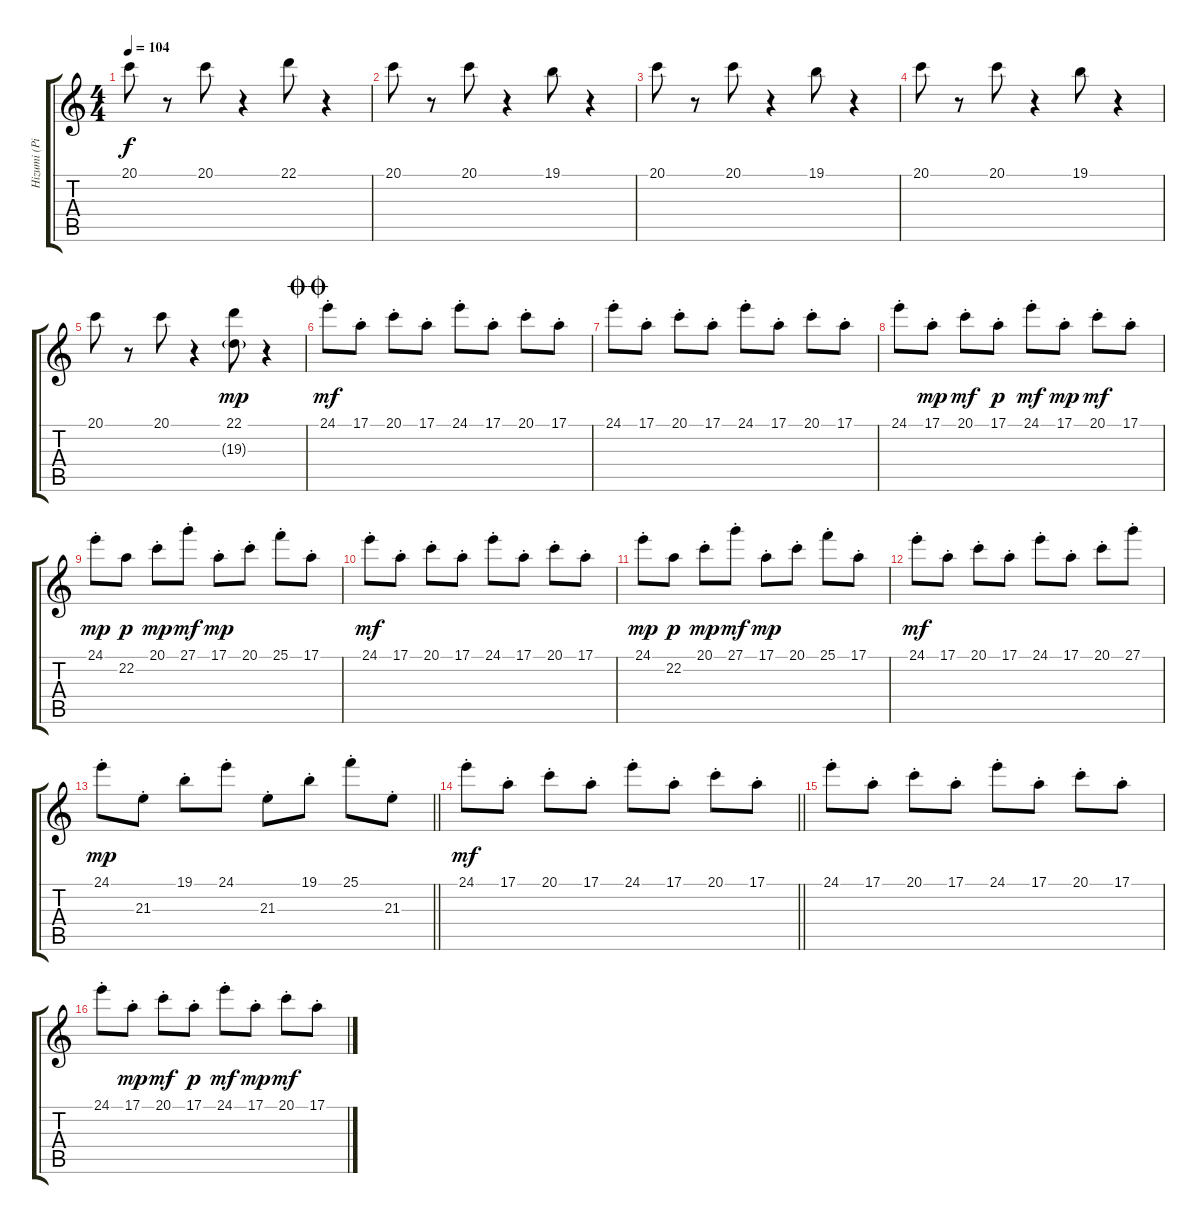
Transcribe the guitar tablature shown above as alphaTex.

\track ("Hizumi (Piano)" "Hizumi (Pi") {instrument electricgrandpiano}
\staff {score tabs}
\tuning (E4 B3 G3 D3 A2 D2) {hide}
\ts (4 4)
\tempo 104
\clef g2
\ks c
20.1.8{dy f} r.8 20.1.8 r.4 22.1.8 r.4 |
20.1.8 r.8 20.1.8 r.4 19.1.8 r.4 |
20.1.8 r.8 20.1.8 r.4 19.1.8 r.4 |
20.1.8 r.8 20.1.8 r.4 19.1.8 r.4 |
20.1.8 r.8 20.1.8 r.4 (22.1 19.3{g}).8{dy mp} r.4 |
\jump doublecoda
24.1{st}.8{dy mf} 17.1{st}.8 20.1{st}.8 17.1{st}.8 24.1{st}.8 17.1{st}.8 20.1{st}.8 17.1{st}.8 |
24.1{st}.8 17.1{st}.8 20.1{st}.8 17.1{st}.8 24.1{st}.8 17.1{st}.8 20.1{st}.8 17.1{st}.8 |
24.1{st}.8 17.1{st}.8{dy mp} 20.1{st}.8{dy mf} 17.1{st}.8{dy p} 24.1{st}.8{dy mf} 17.1{st}.8{dy mp} 20.1{st}.8{dy mf} 17.1{st}.8 |
24.1{st}.8{dy mp} 22.2.8{dy p} 20.1{st}.8{dy mp} 27.1{st}.8{dy mf} 17.1{st}.8{dy mp} 20.1{st}.8 25.1{st}.8 17.1{st}.8 |
24.1{st}.8{dy mf} 17.1{st}.8 20.1{st}.8 17.1{st}.8 24.1{st}.8 17.1{st}.8 20.1{st}.8 17.1{st}.8 |
24.1{st}.8{dy mp} 22.2.8{dy p} 20.1{st}.8{dy mp} 27.1{st}.8{dy mf} 17.1{st}.8{dy mp} 20.1{st}.8 25.1{st}.8 17.1{st}.8 |
24.1{st}.8{dy mf} 17.1{st}.8 20.1{st}.8 17.1{st}.8 24.1{st}.8 17.1{st}.8 20.1{st}.8 27.1{st}.8 |
\barLineRight lightlight
24.1{st}.8{dy mp} 21.3{st}.8 19.1{st}.8 24.1{st}.8 21.3{st}.8 19.1{st}.8 25.1{st}.8 21.3{st}.8 |
\barLineRight lightlight
24.1{st}.8{dy mf} 17.1{st}.8 20.1{st}.8 17.1{st}.8 24.1{st}.8 17.1{st}.8 20.1{st}.8 17.1{st}.8 |
\ks aminor
24.1{st}.8 17.1{st}.8 20.1{st}.8 17.1{st}.8 24.1{st}.8 17.1{st}.8 20.1{st}.8 17.1{st}.8 |
24.1{st}.8 17.1{st}.8{dy mp} 20.1{st}.8{dy mf} 17.1{st}.8{dy p} 24.1{st}.8{dy mf} 17.1{st}.8{dy mp} 20.1{st}.8{dy mf} 17.1{st}.8
